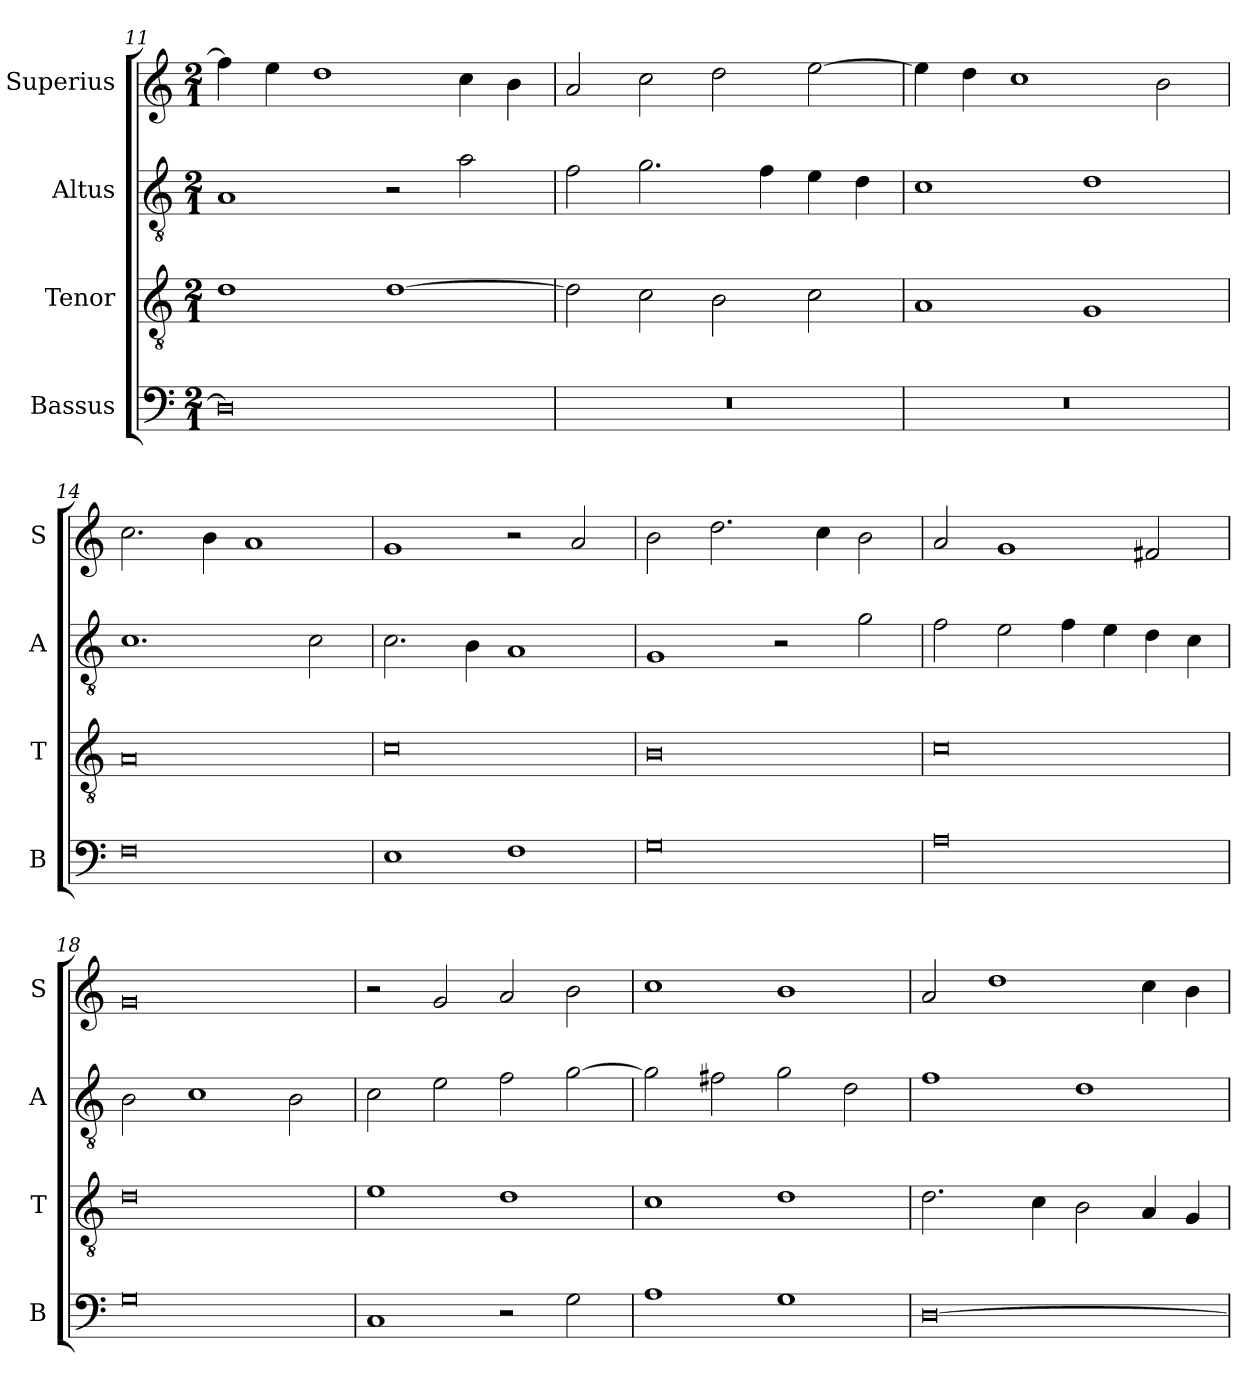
**kern	**kern	**kern	**kern
*part4	*part3	*part2	*part1
*staff4	*staff3	*staff2	*staff1
*I"Bassus	*I"Tenor	*I"Altus	*I"Superius
*I'B	*I'T	*I'A	*I'S
*clefF4	*clefGv2	*clefGv2	*clefG2
*k[]	*k[]	*k[]	*k[]
*C:	*C:	*C:	*C:
*M2/1	*M2/1	*M2/1	*M2/1
=11	=11	=11	=11
0D]	1d	1A	4ff]
.	.	.	4ee
.	.	.	1dd
.	[1d	2r	.
.	.	2a	4cc
.	.	.	4b
=12	=12	=12	=12
0r	2d]	2f	2a
.	2c	2.g	2cc
.	2B	.	2dd
.	.	4f	.
.	2c	4e	[2ee
.	.	4d	.
=13	=13	=13	=13
0r	1A	1c	4ee]
.	.	.	4dd
.	.	.	1cc
.	1G	1d	.
.	.	.	2b
=14	=14	=14	=14
0F	0A	1.c	2.cc
.	.	.	4b
.	.	.	1a
.	.	2c	.
=15	=15	=15	=15
1E	0c	2.c	1g
.	.	4B	.
1F	.	1A	2r
.	.	.	2a
=16	=16	=16	=16
0G	0B	1G	2b
.	.	.	2.dd
.	.	2r	.
.	.	.	4cc
.	.	2g	2b
=17	=17	=17	=17
0A	0c	2f	2a
.	.	2e	1g
.	.	4f	.
.	.	4e	.
.	.	4d	2f#X
.	.	4c	.
=18	=18	=18	=18
0G	0d	2B	0g
.	.	1c	.
.	.	2B	.
=19	=19	=19	=19
1C	1e	2c	2r
.	.	2e	2g
2r	1d	2f	2a
2G	.	[2g	2b
=20	=20	=20	=20
1A	1c	2g]	1cc
.	.	2f#X	.
1G	1d	2g	1b
.	.	2d	.
=21	=21	=21	=21
[0D	2.d	1f	2a
.	.	.	1dd
.	4c	.	.
.	2B	1d	.
.	4A	.	4cc
.	4G	.	4b
=	=	=	=
*-	*-	*-	*-
